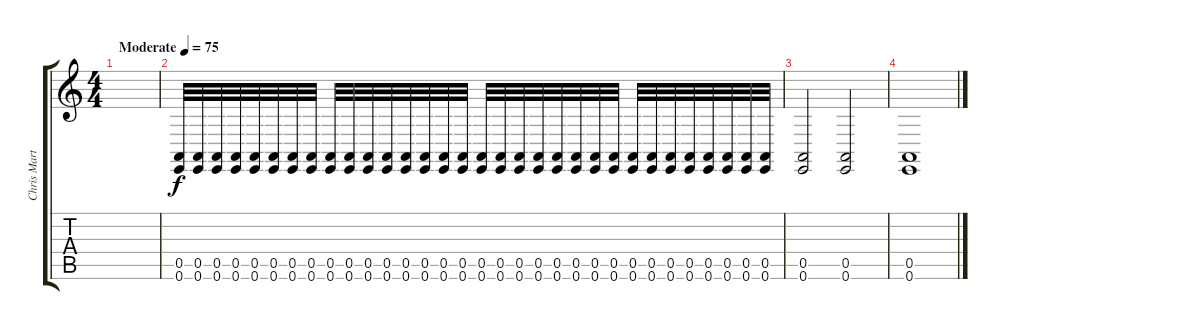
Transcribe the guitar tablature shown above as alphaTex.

\track ("Chris Martin (piano)" "Chris Mart") {instrument electricgrandpiano}
\staff {score tabs}
\tuning (E4 B3 G3 D3 A2 E2) {hide}
\ts (4 4)
\tempo (75 "Moderate")
\clef g2
\ks c
|
(0.5 0.6).32 (0.5 0.6).32 (0.5 0.6).32 (0.5 0.6).32 (0.5 0.6).32 (0.5 0.6).32 (0.5 0.6).32 (0.5 0.6).32 (0.5 0.6).32 (0.5 0.6).32 (0.5 0.6).32 (0.5 0.6).32 (0.5 0.6).32 (0.5 0.6).32 (0.5 0.6).32 (0.5 0.6).32 (0.5 0.6).32 (0.5 0.6).32 (0.5 0.6).32 (0.5 0.6).32 (0.5 0.6).32 (0.5 0.6).32 (0.5 0.6).32 (0.5 0.6).32 (0.5 0.6).32 (0.5 0.6).32 (0.5 0.6).32 (0.5 0.6).32 (0.5 0.6).32 (0.5 0.6).32 (0.5 0.6).32 (0.5 0.6).32 |
(0.5 0.6).2 (0.5 0.6).2 |
(0.5 0.6).1
